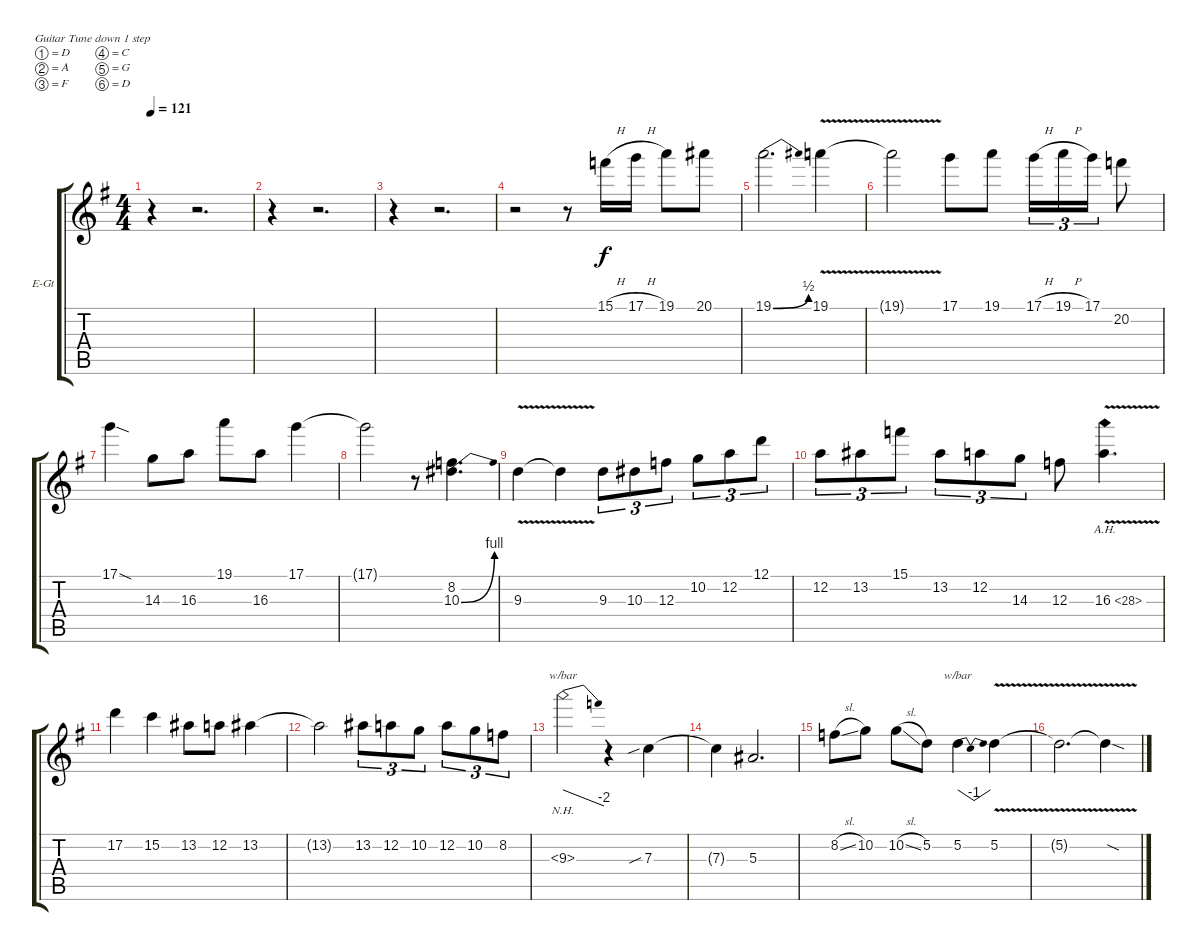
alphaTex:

\bracketExtendMode groupsimilarinstruments
\firstSystemTrackNameOrientation horizontal
\otherSystemsTrackNameOrientation horizontal
\track ("Leon Solos" "E-Gt") {instrument distortionguitar}
\staff {score tabs}
\tuning (D4 A3 F3 C3 G2 D2)
\ts (4 4)
\tempo 121
\clef g2
\ks g
r.4{dy f} r.2{d} |
r.4 r.2{d} |
r.4 r.2{d} |
r.2 r.8 15.1{h}.16 17.1{h}.16 19.1.8 20.1.8 |
19.1{be (bend 0 0 60 2)}.2{d} 19.1{v}.4 |
19.1{v t}.2 17.1.8 19.1.8 17.1{h}.16{tu (3 2)} 19.1{h}.16{tu (3 2)} 17.1.16{tu (3 2)} 20.2.8 |
17.1{sod}.4 14.3.8 16.3.8 19.1.8 16.3.8 17.1.4 |
17.1{t}.2 r.8 (8.2 10.3{be (bend 0 0 60 4)}).4{d} |
9.3{v}.4 9.3{v t}.4 9.3.8{tu (3 2)} 10.3.8{tu (3 2)} 12.3.8{tu (3 2)} 10.2.8{tu (3 2)} 12.2.8{tu (3 2)} 12.1.8{tu (3 2)} |
12.2.8{tu (3 2)} 13.2.8{tu (3 2)} 15.1.8{tu (3 2)} 13.2.8{tu (3 2)} 12.2.8{tu (3 2)} 14.3.8{tu (3 2)} 12.3.8 16.3{ah 12 v}.4{d} |
17.2.4 15.2.4 13.2.8 12.2.8 13.2.4 |
13.2{t}.2 13.2.8{tu (3 2)} 12.2.8{tu (3 2)} 10.2.8{tu (3 2)} 12.2.8{tu (3 2)} 10.2.8{tu (3 2)} 8.2.8{tu (3 2)} |
9.3{nh}.2{tbe (dive default 0 0 60 -8)} r.4 7.3{sib}.4 |
7.3{t}.4 5.3.2{d} |
8.2{sl}.8 10.2.8 10.2{sl}.8 5.2.8 5.2.4{tbe (dip default 0 0 30 -4 60 0)} 5.2{v}.4 |
5.2{v t}.2{d} 5.2{v sod t}.4
